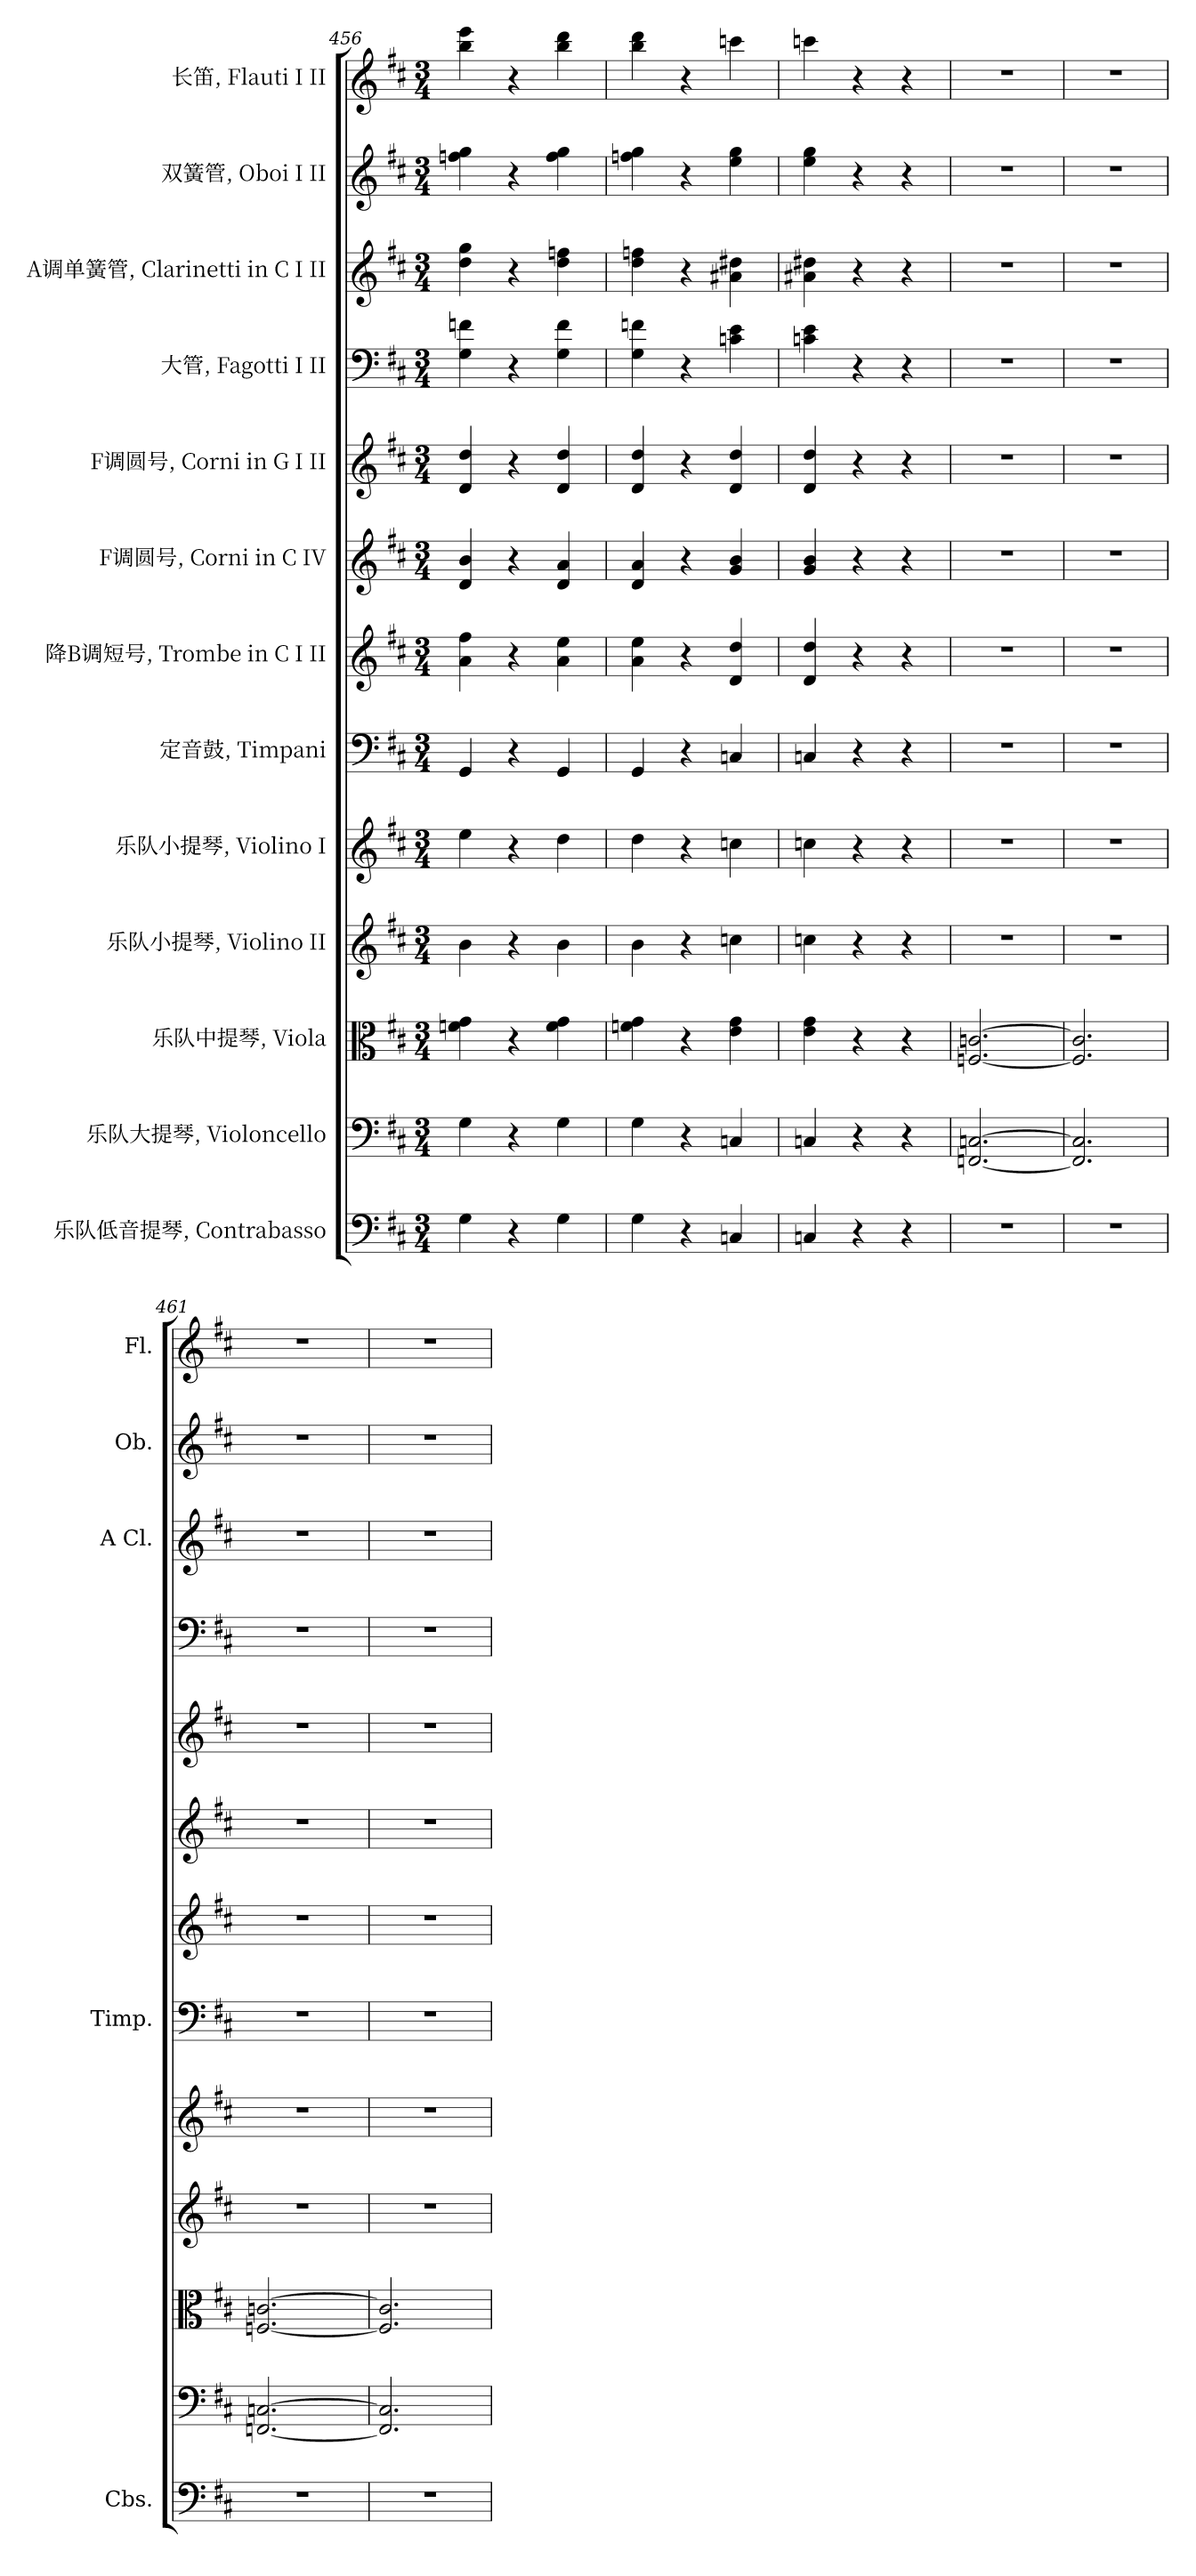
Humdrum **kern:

**kern	**kern	**kern	**kern	**kern	**kern	**kern	**kern	**kern	**kern	**kern	**kern	**kern
*part13	*part12	*part11	*part10	*part9	*part8	*part7	*part6	*part5	*part4	*part3	*part2	*part1
*staff13	*staff12	*staff11	*staff10	*staff9	*staff8	*staff7	*staff6	*staff5	*staff4	*staff3	*staff2	*staff1
*I"乐队低音提琴, Contrabasso	*I"乐队大提琴, Violoncello	*I"乐队中提琴, Viola	*I"乐队小提琴, Violino II	*I"乐队小提琴, Violino I	*I"定音鼓, Timpani	*I"降B调短号, Trombe in C I II	*I"F调圆号, Corni in C IV	*I"F调圆号, Corni in G I II	*I"大管, Fagotti I II	*I"A调单簧管, Clarinetti in C I II	*I"双簧管, Oboi I II	*I"长笛, Flauti I II
*I'Cbs.	*	*	*	*	*I'Timp.	*	*	*	*	*I'A Cl.	*I'Ob.	*I'Fl.
*clefF4	*clefF4	*clefC3	*clefG2	*clefG2	*clefF4	*clefG2	*clefG2	*clefG2	*clefF4	*clefG2	*clefG2	*clefG2
*ITrd7c12	*	*	*	*	*	*ITrd1c2	*ITrd4c7	*ITrd4c7	*	*ITrd2c3	*	*
*k[f#c#]	*k[f#c#]	*k[f#c#]	*k[f#c#]	*k[f#c#]	*k[f#c#]	*k[]	*k[f#]	*k[f#]	*k[f#c#]	*k[f#c#g#d#a#]	*k[f#c#]	*k[f#c#]
*M3/4	*M3/4	*M3/4	*M3/4	*M3/4	*M3/4	*M3/4	*M3/4	*M3/4	*M3/4	*M3/4	*M3/4	*M3/4
*MM334	*MM334	*MM334	*MM334	*MM334	*MM334	*MM334	*MM334	*MM334	*MM334	*MM334	*MM334	*MM334
=456	=456	=456	=456	=456	=456	=456	=456	=456	=456	=456	=456	=456
4GG\	4G\	4fn\ 4g\	4b\	4ee\	4GG/	4g\ 4ee\	4G/ 4e/	4G/ 4g/	4G\ 4fn\	4b\ 4ee\	4ffn\ 4gg\	4bb\ 4eee\
4r	4r	4r	4r	4r	4r	4r	4r	4r	4r	4r	4r	4r
*	*	*	*	*	*	*	*	*	*	*	*	*MM319
4GG\	4G\	4f\ 4g\	4b\	4dd\	4GG/	4g\ 4dd\	4G/ 4d/	4G/ 4g/	4G\ 4f\	4b\ 4ddn\	4ff\ 4gg\	4bb\ 4ddd\
=457	=457	=457	=457	=457	=457	=457	=457	=457	=457	=457	=457	=457
*	*	*	*	*	*	*	*	*	*	*	*	*MM334
4GG\	4G\	4fn\ 4g\	4b\	4dd\	4GG/	4g\ 4dd\	4G/ 4d/	4G/ 4g/	4G\ 4fn\	4b\ 4ddn\	4ffn\ 4gg\	4bb\ 4ddd\
4r	4r	4r	4r	4r	4r	4r	4r	4r	4r	4r	4r	4r
*	*	*	*	*	*	*	*	*	*	*	*	*MM319
4CCn/	4Cn/	4e\ 4g\	4ccn\	4ccn\	4Cn/	4c/ 4cc/	4c/ 4e/	4G/ 4g/	4cn\ 4e\	4f##X\ 4b#X\	4ee\ 4gg\	4cccn\
=458	=458	=458	=458	=458	=458	=458	=458	=458	=458	=458	=458	=458
*	*	*	*	*	*	*	*	*	*	*	*	*MM334
4CCn/	4Cn/	4e\ 4g\	4ccn\	4ccn\	4Cn/	4c/ 4cc/	4c/ 4e/	4G/ 4g/	4cn\ 4e\	4f##X\ 4b#X\	4ee\ 4gg\	4cccn\
4r	4r	4r	4r	4r	4r	4r	4r	4r	4r	4r	4r	4r
*	*	*	*	*	*	*	*	*	*	*	*	*MM319
4r	4r	4r	4r	4r	4r	4r	4r	4r	4r	4r	4r	4r
=459	=459	=459	=459	=459	=459	=459	=459	=459	=459	=459	=459	=459
*	*	*	*	*	*	*	*	*	*	*	*	*MM328
2.r	[2.FFn/ [2.Cn/	[2.Fn/ [2.cn/	2.r	2.r	2.r	2.r	2.r	2.r	2.r	2.r	2.r	2.r
!!LO:PB:g=z
=460	=460	=460	=460	=460	=460	=460	=460	=460	=460	=460	=460	=460
*	*	*	*	*	*	*	*	*	*	*	*	*MM328
2.r	2.FF/] 2.C/]	2.F/] 2.c/]	2.r	2.r	2.r	2.r	2.r	2.r	2.r	2.r	2.r	2.r
=461	=461	=461	=461	=461	=461	=461	=461	=461	=461	=461	=461	=461
*	*	*	*	*	*	*	*	*	*	*	*	*MM328
2.r	[2.FFn/ [2.Cn/	[2.Fn/ [2.cn/	2.r	2.r	2.r	2.r	2.r	2.r	2.r	2.r	2.r	2.r
=462	=462	=462	=462	=462	=462	=462	=462	=462	=462	=462	=462	=462
*	*	*	*	*	*	*	*	*	*	*	*	*MM328
2.r	2.FF/] 2.C/]	2.F/] 2.c/]	2.r	2.r	2.r	2.r	2.r	2.r	2.r	2.r	2.r	2.r
=	=	=	=	=	=	=	=	=	=	=	=	=
*-	*-	*-	*-	*-	*-	*-	*-	*-	*-	*-	*-	*-
